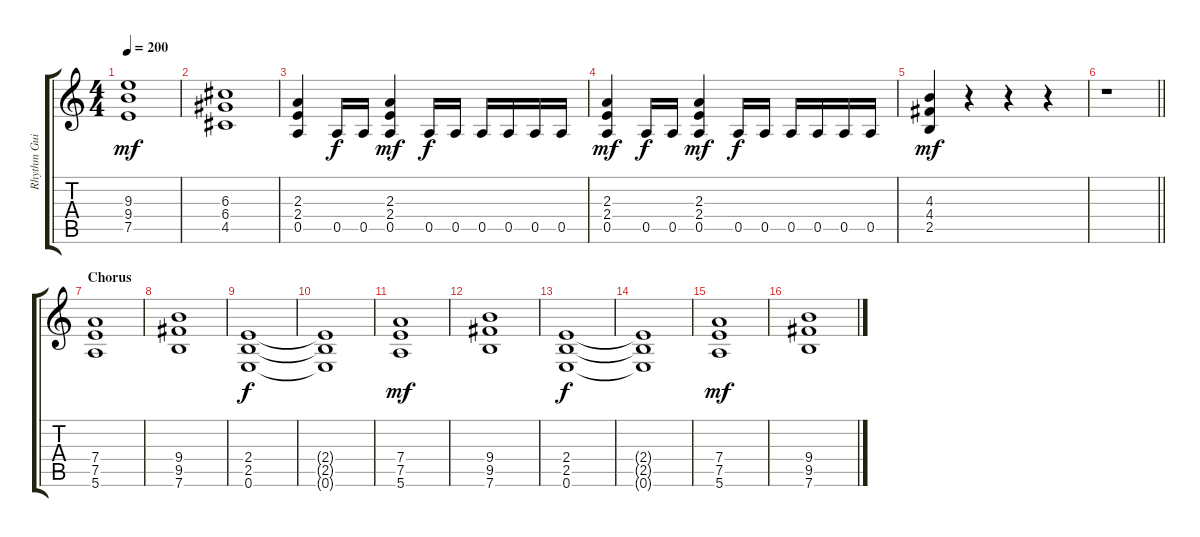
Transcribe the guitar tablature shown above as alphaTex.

\track ("Rhythm Guitar" "Rhythm Gui") {instrument distortionguitar}
\staff {score tabs}
\tuning (E4 B3 G3 D3 A2 E2) {hide}
\ts (4 4)
\tempo 200
\clef g2
\ks c
(9.3 9.4 7.5).1{dy mf} |
(6.3 6.4 4.5).1 |
(2.3 2.4 0.5).4 0.5.16{dy f} 0.5.16 (2.3 2.4 0.5).4{dy mf} 0.5.16{dy f} 0.5.16 0.5.16 0.5.16 0.5.16 0.5.16 |
(2.3 2.4 0.5).4{dy mf} 0.5.16{dy f} 0.5.16 (2.3 2.4 0.5).4{dy mf} 0.5.16{dy f} 0.5.16 0.5.16 0.5.16 0.5.16 0.5.16 |
(4.3 4.4 2.5).4{dy mf} r.4 r.4 r.4 |
\barLineRight lightlight
r.1 |
\section ("" "Chorus")
(7.4 7.5 5.6).1 |
(9.4 9.5 7.6).1 |
(2.4 2.5 0.6).1{dy f} |
(2.4{t} 2.5{t} 0.6{t}).1 |
(7.4 7.5 5.6).1{dy mf} |
(9.4 9.5 7.6).1 |
(2.4 2.5 0.6).1{dy f} |
(2.4{t} 2.5{t} 0.6{t}).1 |
(7.4 7.5 5.6).1{dy mf} |
(9.4 9.5 7.6).1
